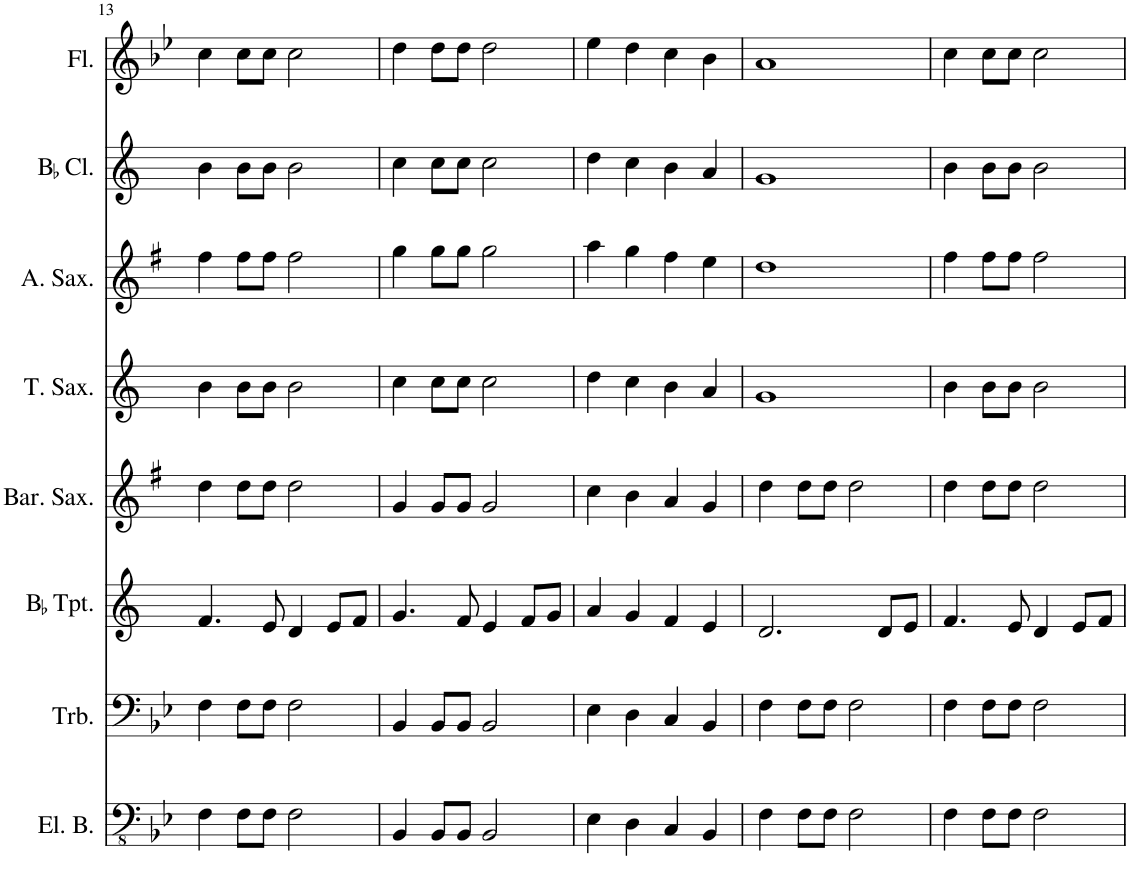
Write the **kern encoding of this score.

**kern	**kern	**kern	**kern	**kern	**kern	**kern	**kern
*part8	*part7	*part6	*part5	*part4	*part3	*part2	*part1
*staff8	*staff7	*staff6	*staff5	*staff4	*staff3	*staff2	*staff1
*I"Electric Bass	*I"Trombone	*I"BaccidentalFlat Trumpet	*I"Baritone Saxophone	*I"Tenor Saxophone	*I"Alto Saxophone	*I"BaccidentalFlat Clarinet	*I"Flute
*I'El. B.	*I'Trb.	*I'BaccidentalFlat Tpt.	*I'Bar. Sax.	*I'T. Sax.	*I'A. Sax.	*I'BaccidentalFlat Cl.	*I'Fl.
!!LO:PB:g=z
*clefFv4	*clefF4	*clefG2	*clefG2	*clefG2	*clefG2	*clefG2	*clefG2
*	*	*Trd1c2	*Trd12c21	*Trd8c14	*Trd5c9	*Trd1c2	*
*k[b-e-]	*k[b-e-]	*k[]	*k[f#]	*k[]	*k[f#]	*k[]	*k[b-e-]
*M4/4	*M4/4	*M4/4	*M4/4	*M4/4	*M4/4	*M4/4	*M4/4
=13	=13	=13	=13	=13	=13	=13	=13
4FF\	4F\	4.f/	4dd\	4b\	4ff#\	4b\	4cc\
8FF\L	8F\L	.	8dd\L	8b\L	8ff#\L	8b\L	8cc\L
8FF\J	8F\J	8e/	8dd\J	8b\J	8ff#\J	8b\J	8cc\J
2FF\	2F\	4d/	2dd\	2b\	2ff#\	2b\	2cc\
.	.	8e/L	.	.	.	.	.
.	.	8f/J	.	.	.	.	.
=14	=14	=14	=14	=14	=14	=14	=14
4BBB-/	4BB-/	4.g/	4g/	4cc\	4gg\	4cc\	4dd\
8BBB-/L	8BB-/L	.	8g/L	8cc\L	8gg\L	8cc\L	8dd\L
8BBB-/J	8BB-/J	8f/	8g/J	8cc\J	8gg\J	8cc\J	8dd\J
2BBB-/	2BB-/	4e/	2g/	2cc\	2gg\	2cc\	2dd\
.	.	8f/L	.	.	.	.	.
.	.	8g/J	.	.	.	.	.
=15	=15	=15	=15	=15	=15	=15	=15
4EE-\	4E-\	4a/	4cc\	4dd\	4aa\	4dd\	4ee-\
4DD\	4D\	4g/	4b\	4cc\	4gg\	4cc\	4dd\
4CC/	4C/	4f/	4a/	4b\	4ff#\	4b\	4cc\
4BBB-/	4BB-/	4e/	4g/	4a/	4ee\	4a/	4b-\
=16	=16	=16	=16	=16	=16	=16	=16
4FF\	4F\	2.d/	4dd\	1g	1dd	1g	1a
8FF\L	8F\L	.	8dd\L	.	.	.	.
8FF\J	8F\J	.	8dd\J	.	.	.	.
2FF\	2F\	.	2dd\	.	.	.	.
.	.	8d/L	.	.	.	.	.
.	.	8e/J	.	.	.	.	.
=17	=17	=17	=17	=17	=17	=17	=17
4FF\	4F\	4.f/	4dd\	4b\	4ff#\	4b\	4cc\
8FF\L	8F\L	.	8dd\L	8b\L	8ff#\L	8b\L	8cc\L
8FF\J	8F\J	8e/	8dd\J	8b\J	8ff#\J	8b\J	8cc\J
2FF\	2F\	4d/	2dd\	2b\	2ff#\	2b\	2cc\
.	.	8e/L	.	.	.	.	.
.	.	8f/J	.	.	.	.	.
=	=	=	=	=	=	=	=
*-	*-	*-	*-	*-	*-	*-	*-
